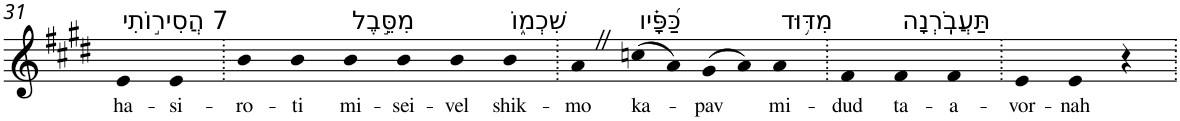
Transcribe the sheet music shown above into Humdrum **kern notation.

**kern	**text
*part1	*part1
*staff1	*staff1
*I"Piano	*
*I'Pno	*
!!LO:PB:g=z
*clefG2	*
*k[f#c#g#d#]	*
*E:	*
=31	=31
!LO:TX:a:t=7 הֲסִיר֣וֹתִי	!
!	!LO:LY:b
4e	ha-
!	!LO:LY:b
4e	-si-
=32.	=32.
!	!LO:LY:b
4b	-ro-
!	!LO:LY:b
4b	-ti
!LO:TX:a:t=מִסֵּ֣בֶל	!
!	!LO:LY:b
4b	mi-
!	!LO:LY:b
4b	-sei-
!	!LO:LY:b
4b	-vel
!LO:TX:a:t=שִׁכְמ֑וֹ	!
!	!LO:LY:b
4b	shik-
=33.	=33.
!	!LO:LY:b
4aZ	-mo
!LO:TX:a:t=כַּ֝פָּ֗יו	!
!	!LO:LY:b
(>8ccn	ka-
8a)	.
!	!LO:LY:b
(>8g#	-pav
8a)	.
!LO:TX:a:t=מִדּ֥וּד	!
!	!LO:LY:b
4a	mi-
=34.	=34.
!	!LO:LY:b
4f#	-dud
!LO:TX:a:t=תַּעֲבֹֽרְנָה	!
!	!LO:LY:b
4f#	ta-
!	!LO:LY:b
4f#	-a-
=35.	=35.
!	!LO:LY:b
4e	-vor-
!	!LO:LY:b
4e	-nah
4r	.
=.	=.
*-	*-
